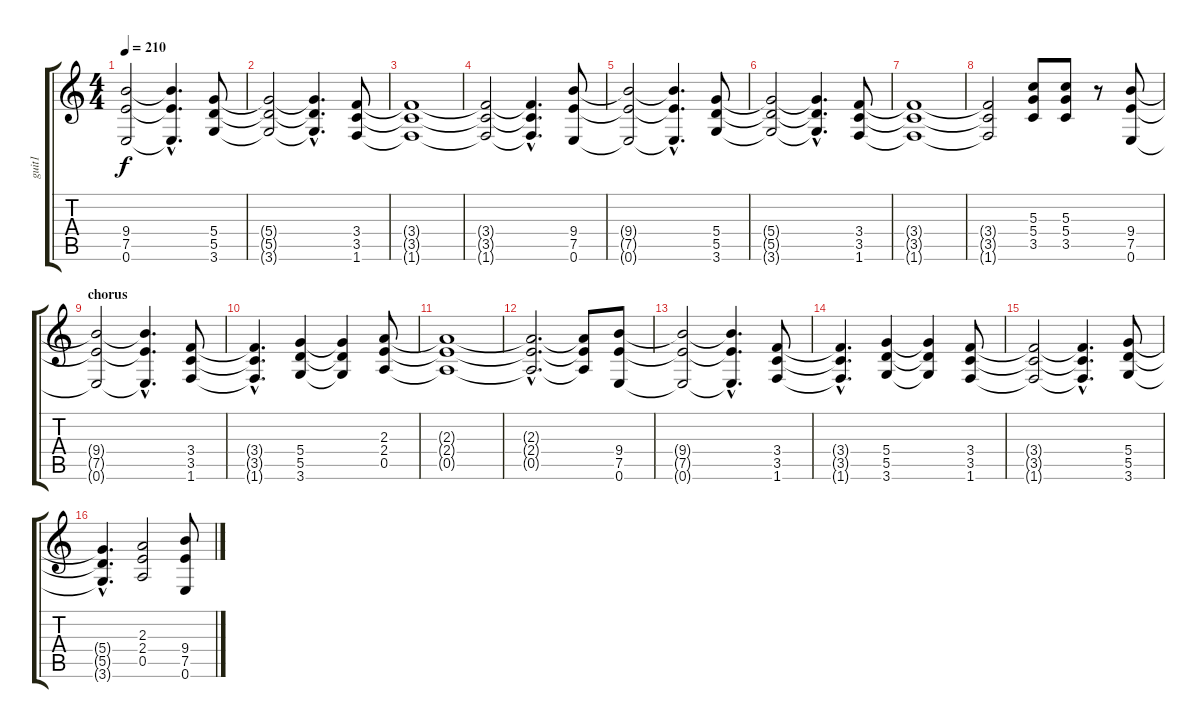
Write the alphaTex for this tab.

\track ("guit1" "guit1") {instrument distortionguitar}
\staff {score tabs}
\tuning (E4 B3 G3 D3 A2 E2) {hide}
\ts (4 4)
\tempo 210
\clef g2
\ks c
(9.4{t} 7.5{t} 0.6{t}).2{dy f} (9.4{hac t} 7.5{hac t} 0.6{hac t}).4{d} (5.4 5.5 3.6).8 |
(5.4{t} 5.5{t} 3.6{t}).2 (5.4{hac t} 5.5{hac t} 3.6{hac t}).4{d} (3.4 3.5 1.6).8 |
(3.4{t} 3.5{t} 1.6{t}).1 |
(3.4{t} 3.5{t} 1.6{t}).2 (3.4{hac t} 3.5{hac t} 1.6{hac t}).4{d} (9.4 7.5 0.6).8 |
(9.4{t} 7.5{t} 0.6{t}).2 (9.4{hac t} 7.5{hac t} 0.6{hac t}).4{d} (5.4 5.5 3.6).8 |
(5.4{t} 5.5{t} 3.6{t}).2 (5.4{hac t} 5.5{hac t} 3.6{hac t}).4{d} (3.4 3.5 1.6).8 |
(3.4{t} 3.5{t} 1.6{t}).1 |
(3.4{t} 3.5{t} 1.6{t}).2 (5.3 5.4 3.5).8 (5.3 5.4 3.5).8 r.8 (9.4 7.5 0.6).8 |
\section ("" "chorus")
(9.4{t} 7.5{t} 0.6{t}).2 (9.4{hac t} 7.5{hac t} 0.6{hac t}).4{d} (3.4 3.5 1.6).8 |
(3.4{hac t} 3.5{hac t} 1.6{hac t}).4{d} (5.4 5.5 3.6).4 (5.4{t} 5.5{t} 3.6{t}).4 (2.3 2.4 0.5).8 |
(2.3{t} 2.4{t} 0.5{t}).1 |
(2.3{hac t} 2.4{hac t} 0.5{hac t}).2{d} (2.3{t} 2.4{t} 0.5{t}).8 (9.4 7.5 0.6).8 |
(9.4{t} 7.5{t} 0.6{t}).2 (9.4{hac t} 7.5{hac t} 0.6{hac t}).4{d} (3.4 3.5 1.6).8 |
(3.4{hac t} 3.5{hac t} 1.6{hac t}).4{d} (5.4 5.5 3.6).4 (5.4{t} 5.5{t} 3.6{t}).4 (3.4 3.5 1.6).8 |
(3.4{t} 3.5{t} 1.6{t}).2 (3.4{hac t} 3.5{hac t} 1.6{hac t}).4{d} (5.4 5.5 3.6).8 |
(5.4{hac t} 5.5{hac t} 3.6{hac t}).4{d} (2.3 2.4 0.5).2 (9.4 7.5 0.6).8
